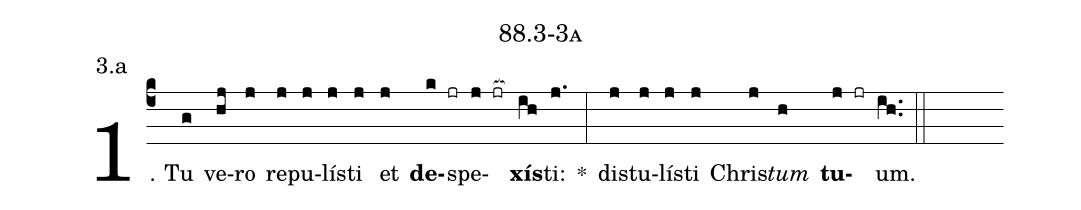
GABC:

name: 88.3-3a;
annotation: 3.a;
%%
(c4)1. Tu(g) ve(hj)ro(j) re(j)pu(j)lís(j)ti(j) et(j) <b>de</b>(k jr)spe(j jr[ocb:1{])<b>xís</b>(ih[ocb:0}])ti:(j.) *(:) dis(j)tu(j)lís(j)ti(j) Chris(j)<i>tum</i>(h) <b>tu</b>(j jr)um.(ih..) (::)


%E(j) u(j) o(j) u(h) a(j) e.(ih..) (::)
